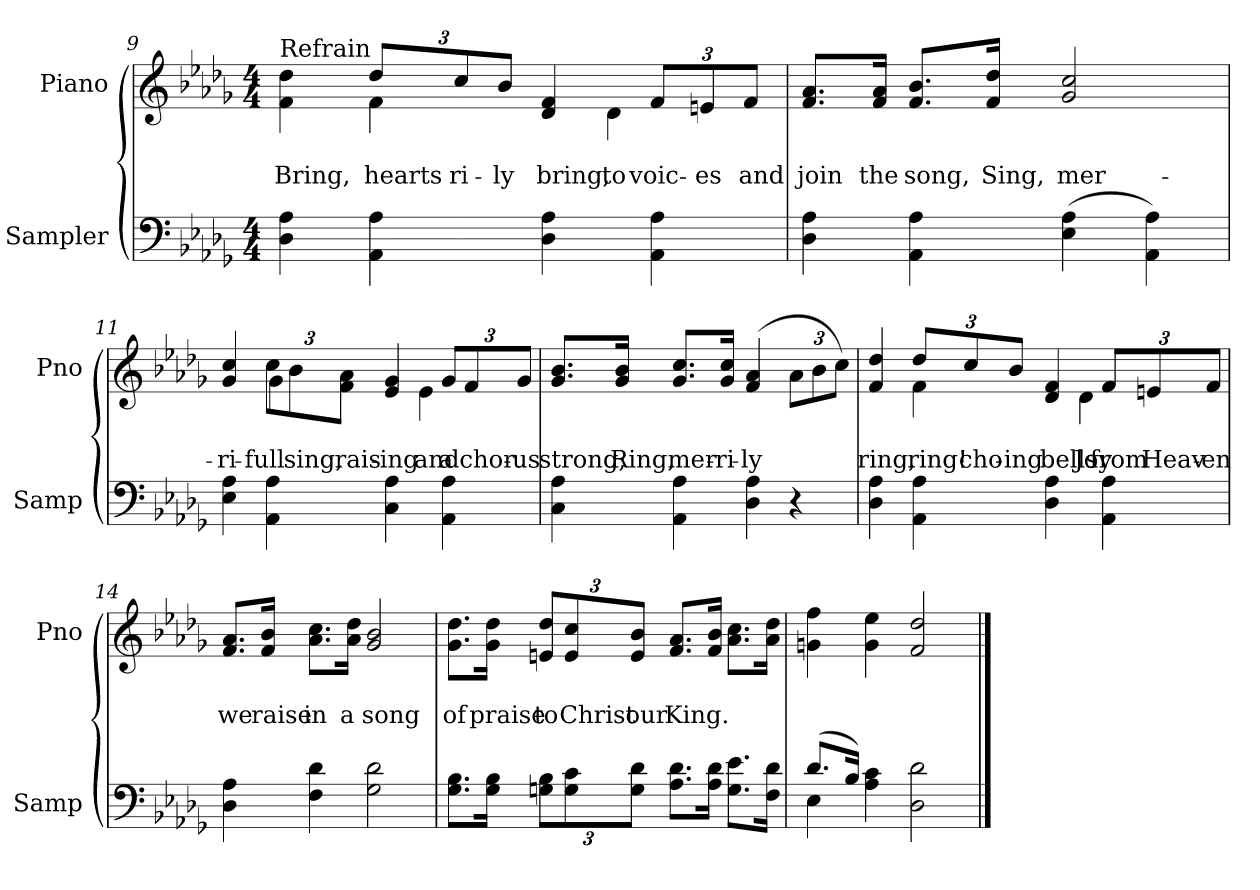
**kern	**kern	**text	**text
*part2	*part1	*part1	*part1
*staff2	*staff1	*staff1	*staff1
*I"Sampler	*I"Piano	*	*
*I'Samp	*I'Pno	*	*
*clefF4	*clefG2	*	*
*k[b-e-a-d-g-]	*k[b-e-a-d-g-]	*	*
*D-:	*D-:	*	*
*M4/4	*M4/4	*	*
=9	=9	=9	=9
*	*^	*	*
!	!LO:TX:t=Refrain	!	!	!
4D- 4A-	4f\ 4dd-\	4ryy	.	Bring,
4AA- 4A-	12dd-/L	4f	.	hearts
.	12cc/	.	.	-ri-
.	12b-/J	.	.	-ly
4D- 4A-	4d- 4f	6ryy	.	bring,
.	.	4d-	.	to
4AA- 4A-	12f/L	.	.	voic-
.	12en/	.	.	-es
.	12f/J	12ryy	.	and
*	*v	*v	*	*
=10	=10	=10	=10
4D- 4A-	8.f/ 8.a-/L	.	join
.	16f/ 16a-/Jk	.	the
4AA- 4A-	8.f/ 8.b-/L	.	song,
.	16f/ 16dd-/Jk	.	Sing,
(4E- 4A-	2g- 2cc	.	mer-
4AA- 4A-)	.	.	.
=11	=11	=11	=11
*	*^	*	*
4E- 4A-	4g- 4cc	4ryy	.	-ri-
4AA- 4A-	12cc\L	4g-	.	full
.	12b-\	.	.	sing,
.	12f\ 12a-\J	.	.	rais-
4C 4A-	4e- 4g-	6ryy	.	-ing
.	.	4e-	.	and
4AA- 4A-	12g-/L	.	.	a
.	12f/	.	.	chor-
.	12g-/J	12ryy	.	-us
*	*v	*v	*	*
=12	=12	=12	=12
4C 4A-	8.g-/ 8.b-/L	.	strong;
.	16g-/ 16b-/Jk	.	Ring,
4AA- 4A-	8.g-/ 8.cc/L	.	mer-
.	16g-/ 16cc/Jk	.	-ri-
4D- 4A-	(4f 4a-	.	-ly
4r	12a-\L	.	.
.	12b-\	.	.
.	12cc\J)	.	.
=13	=13	=13	=13
*	*^	*	*
4D- 4A-	4f 4dd-	4ryy	.	ring,
4AA- 4A-	12dd-/L	4f	.	ring!
.	12cc/	.	.	-cho-
.	12b-/J	.	.	-ing
4D- 4A-	4d- 4f	6ryy	.	bells
.	.	4d-	.	Joy
4AA- 4A-	12f/L	.	.	from
.	12en/	.	.	Heav-
.	12f/J	12ryy	.	-en
*	*v	*v	*	*
=14	=14	=14	=14
4D- 4A-	8.f/ 8.a-/L	.	we
.	16f/ 16b-/Jk	.	raise
4F 4d-	8.a-\ 8.cc\L	.	in
.	16a-\ 16dd-\Jk	.	a
2G- 2d-	2g- 2b-	.	song
=15	=15	=15	=15
8.G-\ 8.B-\L	8.g-\ 8.dd-\L	.	of
16G-\ 16B-\Jk	16g-\ 16dd-\Jk	.	praise
12Gn\ 12B-\L	12en/ 12dd-/L	.	to
12G\ 12c\	12e/ 12cc/	.	Christ
12G\ 12d-\J	12e/ 12b-/J	.	our
8.A-\ 8.d-\L	8.f/ 8.a-/L	.	King.
16A-\ 16d-\Jk	16f/ 16b-/Jk	.	.
8.G\ 8.e-\L	8.a-\ 8.cc\L	.	.
16F\ 16d-\Jk	16a-\ 16dd-\Jk	.	.
=16	=16	=16	=16
*^	*	*	*
(8.d-/L	4E-	4gn 4ff	.	.
16B-/Jk)	.	.	.	.
4A- 4c	2.ryy	4g 4ee-	.	.
2D- 2d-	.	2f 2dd-	.	.
*v	*v	*	*	*
==	==	==	==
*-	*-	*-	*-
